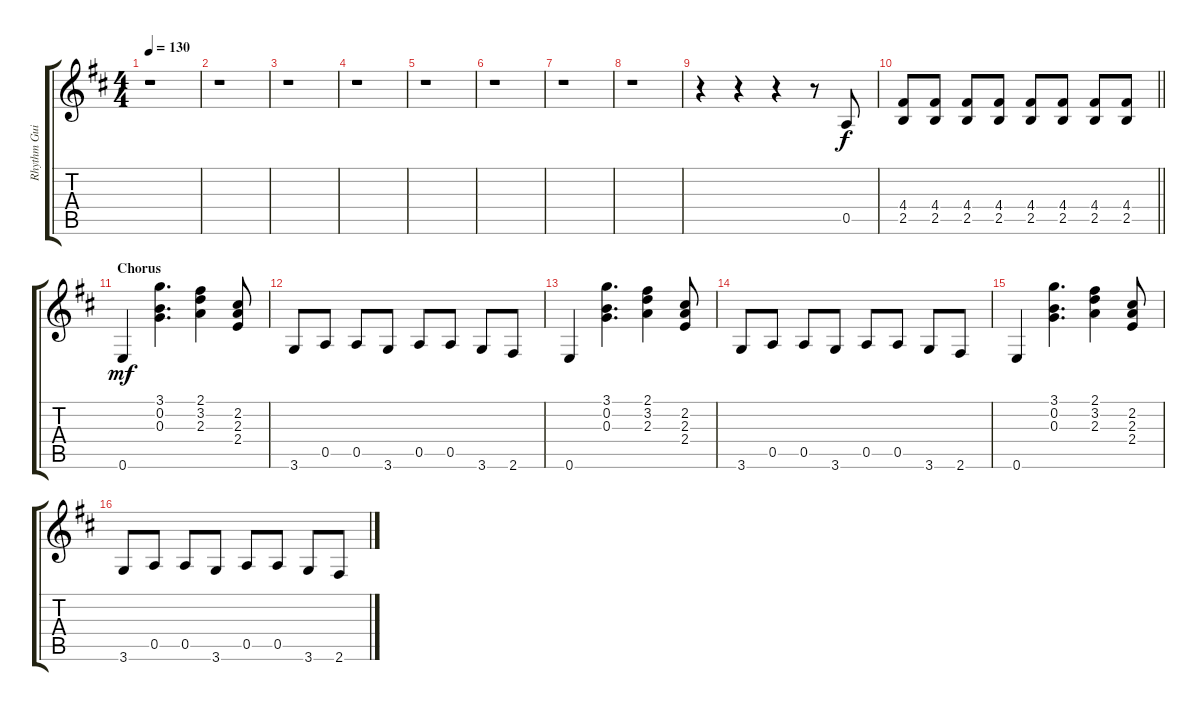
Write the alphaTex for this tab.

\track ("Rhythm Guitar (Steve Morse)" "Rhythm Gui") {instrument overdrivenguitar}
\staff {score tabs}
\tuning (E4 B3 G3 D3 A2 E2) {hide}
\ts (4 4)
\tempo 130
\clef g2
\ks bminor
r.1{dy f} |
r.1 |
r.1 |
r.1 |
r.1 |
r.1 |
r.1 |
r.1 |
r.4 r.4 r.4 r.8 0.5.8 |
\barLineRight lightlight
(4.4 2.5).8 (4.4 2.5).8 (4.4 2.5).8 (4.4 2.5).8 (4.4 2.5).8 (4.4 2.5).8 (4.4 2.5).8 (4.4 2.5).8 |
\section ("" "Chorus")
0.6.4{dy mf} (3.1 0.2 0.3).4{d} (2.1 3.2 2.3).4 (2.2 2.3 2.4).8 |
3.6.8 0.5.8 0.5.8 3.6.8 0.5.8 0.5.8 3.6.8 2.6.8 |
0.6.4 (3.1 0.2 0.3).4{d} (2.1 3.2 2.3).4 (2.2 2.3 2.4).8 |
3.6.8 0.5.8 0.5.8 3.6.8 0.5.8 0.5.8 3.6.8 2.6.8 |
0.6.4 (3.1 0.2 0.3).4{d} (2.1 3.2 2.3).4 (2.2 2.3 2.4).8 |
3.6.8 0.5.8 0.5.8 3.6.8 0.5.8 0.5.8 3.6.8 2.6.8
